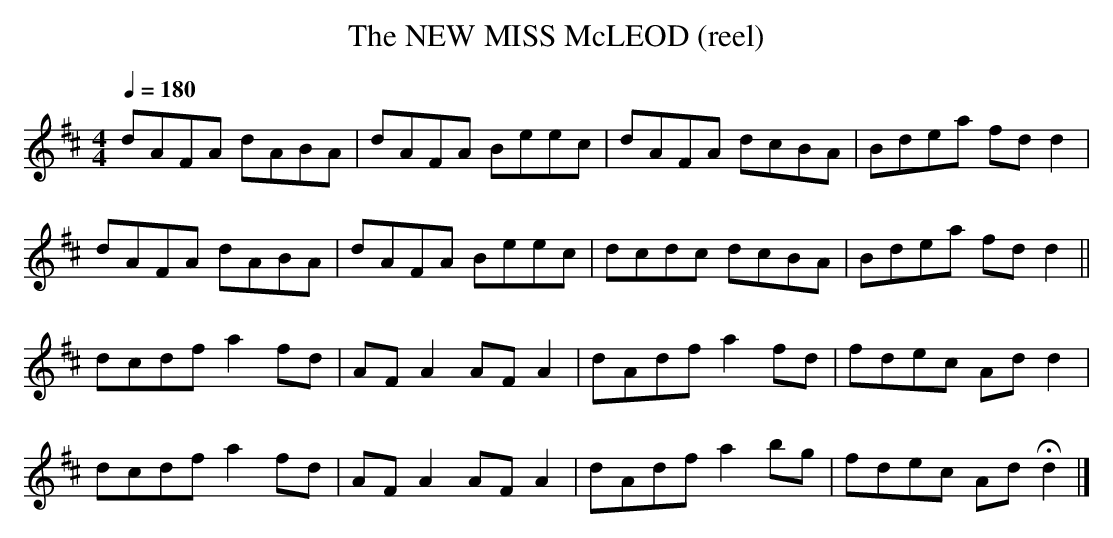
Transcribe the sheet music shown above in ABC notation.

X:1
T:NEW MISS McLEOD (reel), The
L:1/8
Q:1/4=180
M:4/4
K:D
dAFA dABA|dAFA Beec|dAFA dcBA|Bdea fd d2|
dAFA dABA|dAFA Beec|dcdc dcBA|Bdea fd d2 ||
dcdf a2 fd|AF A2 AF A2|dAdf a2 fd|fdec Ad d2|
dcdf a2 fd|AF A2 AF A2|dAdf a2 bg|fdec Ad Hd2|]
